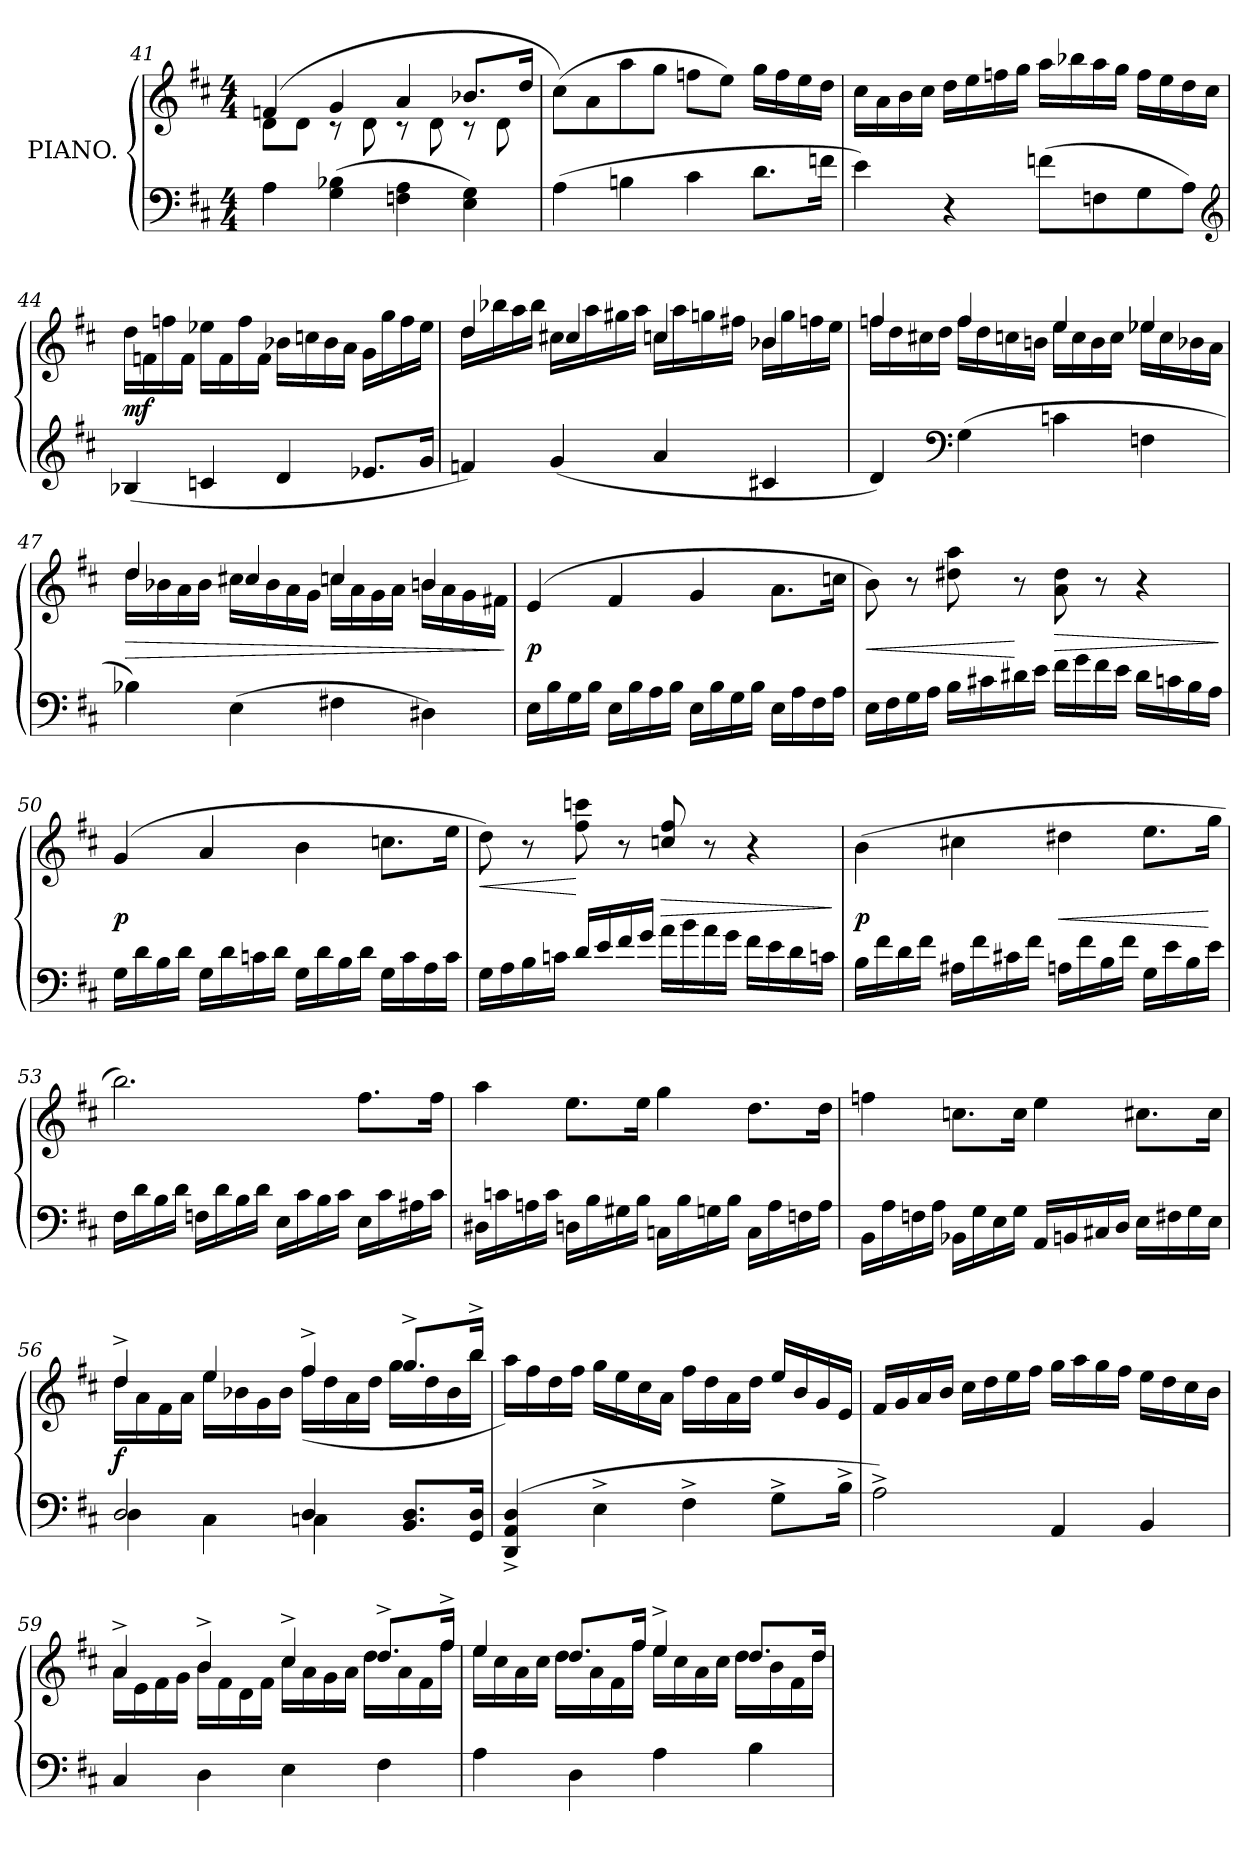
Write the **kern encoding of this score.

**kern	**kern	**dynam
*part1	*part1	*part1
*staff2	*staff1	*staff1/2
*I"PIANO.	*	*
*clefF4	*clefG2	*
*k[f#c#]	*k[f#c#]	*
*b:	*b:	*
*M4/4	*M4/4	*
=41	=41	=41
*	*^	*
4A\	(4fn/	8d\L	.
.	.	8d\J	.
(4G\ 4B-X\	4g/	8r	.
.	.	8d\	.
4Fn\ 4A\	4a/	8r	.
.	.	8d\	.
4E\ 4G\)	8.b-X/L	8r	.
.	.	8d\	.
.	16dd/Jk	.	.
*	*v	*v	*
=42	=42	=42
(4A\	(8cc#\L)	.
.	8a\	.
4Bn\	8aa\	.
.	8gg\J	.
4c#\	8ffn\L	.
.	8ee\J)	.
8.d\L	16gg\LL	.
.	16ff\	.
.	16ee\	.
16fn\Jk	16dd\JJ	.
=43	=43	=43
4e\)	16cc#\LL	.
.	16a\	.
.	16b\	.
.	16cc#\JJ	.
4r	16dd\LL	.
.	16ee\	.
.	16ffn\	.
.	16gg\JJ	.
(8fn\L	16aa\LL	.
.	16bb-X\	.
8Fn\	16aa\	.
.	16gg\JJ	.
8G\	16ff\LL	.
.	16ee\	.
8A\J)	16dd\	.
.	16cc#\JJ	.
*clefG2	*	*
=44	=44	=44
(>4B-X/	16dd\LL	mf
.	16fn\	.
.	16ffn\	.
.	16f\JJ	.
4cn/	16ee-X\LL	.
.	16f\	.
.	16ff\	.
.	16f\JJ	.
4d/	16b-X\LL	.
.	16ccn\	.
.	16b-\	.
.	16a\JJ	.
8.e-X/L	16g\LL	.
.	16gg\	.
.	16ff\	.
16g/Jk	16ee-\JJ	.
=45	=45	=45
*	*^	*
4fn/)	16dd\LL	4dd/	.
.	16bb-X\	.	.
.	16aa\	.	.
.	16bb-\JJ	.	.
(>4g/	16cc#X\LL	4cc#/	.
.	16aa\	.	.
.	16gg#X\	.	.
.	16aa\JJ	.	.
4a/	16ccn\LL	4cc/	.
.	16aa\	.	.
.	16ggn\	.	.
.	16ff#X\JJ	.	.
4c#X/	16b-X\LL	4b-X/	.
.	16gg\	.	.
.	16ffn\	.	.
.	16ee\JJ	.	.
=46	=46	=46	=46
4d/)	16ffn\LL	4ff/	.
.	16dd\	.	.
.	16cc#X\	.	.
.	16dd\JJ	.	.
*clefF4	*	*	*
(4G\	16ff\LL	4ff/	.
.	16dd\	.	.
.	16ccn\	.	.
.	16bn\JJ	.	.
4cn\	16ee\LL	4ee/	.
.	16cc\	.	.
.	16b\	.	.
.	16cc\JJ	.	.
4Fn\	16ee-X\LL	4ee-X/	.
.	16cc\	.	.
.	16b-X\	.	.
.	16a\JJ	.	.
=47	=47	=47	=47
4B-X\)	16dd\LL	4dd/	>
.	16b-X\	.	.
.	16a\	.	.
.	16b-\JJ	.	.
(4E\	16cc#X\LL	4cc#/	.
.	16b-\	.	.
.	16a\	.	.
.	16g\JJ	.	.
4F#X\	16ccn\LL	4cc/	.
.	16a\	.	.
.	16g\	.	.
.	16a\JJ	.	.
4D#X\)	16bn\LL	4b/	.
.	16a\	.	.
.	16g\	.	.
.	16f#X\JJ	.	.
*	*v	*v	*
.	.	]
=48	=48	=48
16E\LL	(4e/	p
16B\	.	.
16G\	.	.
16B\JJ	.	.
16E\LL	4f#/	.
16B\	.	.
16A\	.	.
16B\JJ	.	.
16E\LL	4g/	.
16B\	.	.
16G\	.	.
16B\JJ	.	.
16E\LL	8.a\L	.
16A\	.	.
16F#\	.	.
16A\JJ	16ccn\Jk	.
=49	=49	=49
16E\LL	8b\)	<
16F#\	.	.
16G\	8r	.
16A\JJ	.	.
16B\LL	8dd#X\ 8aa\	.
16c#X\	.	.
16d#X\	8r	[
16e\JJ	.	.
16f#\LL	8a\ 8dd#\	>
16g\	.	.
16f#\	8r	.
16e\JJ	.	.
16d#\LL	4r	.
16cn\	.	.
16B\	.	.
16A\JJ	.	.
.	.	]
=50	=50	=50
16G\LL	(4g/	p
16d\	.	.
16B\	.	.
16d\JJ	.	.
16G\LL	4a/	.
16d\	.	.
16cn\	.	.
16d\JJ	.	.
16G\LL	4b\	.
16d\	.	.
16B\	.	.
16d\JJ	.	.
16G\LL	8.ccn\L	.
16c\	.	.
16A\	.	.
16c\JJ	16ee\Jk	.
=51	=51	=51
16G\LL	8dd\)	<
16A\	.	.
16B\	8r	.
16cn\JJ	.	.
16d/LL	8ff#\ 8cccn\	[
16e/	.	.
16f#\	8r	.
16g\JJ	.	.
16a\LL	8ccn/ 8ff#/	>
16b\	.	.
16a\	8r	.
16g\JJ	.	.
16f#\LL	4r	.
16e\	.	.
16d\	.	.
16cn\JJ	.	.
.	.	]
=52	=52	=52
16B\LL	(4b\	p
16f#\	.	.
16d\	.	.
16f#\JJ	.	.
16A#X\LL	4cc#X\	.
16f#\	.	.
16c#X\	.	.
16f#\JJ	.	.
16An\LL	4dd#X\	<
16f#\	.	.
16B\	.	.
16f#\JJ	.	.
16G\LL	8.ee\L	.
16e\	.	.
16B\	.	.
16e\JJ	16gg\Jk	[
=53	=53	=53
16F#\LL	2.bb\)	.
16d\	.	.
16B\	.	.
16d\JJ	.	.
16Fn\LL	.	.
16d\	.	.
16B\	.	.
16d\JJ	.	.
16E\LL	.	.
16c#\	.	.
16B\	.	.
16c#\JJ	.	.
16E\LL	8.ff#\L	.
16c#\	.	.
16A#X\	.	.
16c#\JJ	16ff#\Jk	.
=54	=54	=54
16D#X\LL	4aa\	.
16cn\	.	.
16An\	.	.
16c\JJ	.	.
16Dn\LL	8.ee\L	.
16B\	.	.
16G#X\	.	.
16B\JJ	16ee\Jk	.
16Cn\LL	4gg\	.
16B\	.	.
16Gn\	.	.
16B\JJ	.	.
16C\LL	8.dd\L	.
16A\	.	.
16Fn\	.	.
16A\JJ	16dd\Jk	.
=55	=55	=55
16BB\LL	4ffn\	.
16A\	.	.
16Fn\	.	.
16A\JJ	.	.
16BB-X\LL	8.ccn\L	.
16G\	.	.
16E\	.	.
16G\JJ	16cc\Jk	.
16AA/LL	4ee\	.
16BBn/	.	.
16C#X/	.	.
16D/JJ	.	.
16E\LL	8.cc#X\L	.
16F#X\	.	.
16G\	.	.
16E\JJ	16cc#\Jk	.
=56	=56	=56
*^	*^	*
2D/	4D\	4dd^/	16dd\LL	f
.	.	.	16a\	.
.	.	.	16f#\	.
.	.	.	16a\JJ	.
.	4C#\	4ee/	16ee\LL	.
.	.	.	16b-X\	.
.	.	.	16g\	.
.	.	.	16b-\JJ	.
4D/	4Cn\	4ff#^/	(>16ff#\LL	.
.	.	.	16dd\	.
.	.	.	16a\	.
.	.	.	16dd\JJ	.
8.BB/ 8.D/L	4ryy	8.gg^/L	16gg\LL	.
.	.	.	16dd\	.
.	.	.	16b-\	.
16GG/ 16D/Jk	.	16bb^/Jk	16bb\JJ	.
*v	*v	*	*	*
*	*v	*v	*
=57	=57	=57
(4DD^>/ 4AA^>/ 4D^>/	16aa\LL)	.
.	16ff#\	.
.	16dd\	.
.	16ff#\JJ	.
4E^\	16gg\LL	.
.	16ee\	.
.	16cc#\	.
.	16a\JJ	.
4F#^\	16ff#\LL	.
.	16dd\	.
.	16a\	.
.	16dd\JJ	.
!LO:N:vis=8	!	!
8.G^\L	16ee/LL	.
.	16b/	.
.	16g/	.
16B^\Jk	16e/JJ	.
=58	=58	=58
2A^\)	16f#/LL	.
.	16g/	.
.	16a/	.
.	16b/JJ	.
.	16cc#\LL	.
.	16dd\	.
.	16ee\	.
.	16ff#\JJ	.
4AA/	16gg\LL	.
.	16aa\	.
.	16gg\	.
.	16ff#\JJ	.
4BB/	16ee\LL	.
.	16dd\	.
.	16cc#\	.
.	16b\JJ	.
=59	=59	=59
*	*^	*
4C#/	4a^/	16a\LL	.
.	.	16e\	.
.	.	16f#\	.
.	.	16g\JJ	.
4D\	4b^/	16b\LL	.
.	.	16f#\	.
.	.	16d\	.
.	.	16f#\JJ	.
4E\	4cc#^/	16cc#\LL	.
.	.	16a\	.
.	.	16g\	.
.	.	16a\JJ	.
4F#\	8.dd^/L	16dd\LL	.
.	.	16a\	.
.	.	16f#\	.
.	16ff#^/Jk	16ff#\JJ	.
=60	=60	=60	=60
4A\	4ee/	16ee\LL	.
.	.	16cc#\	.
.	.	16a\	.
.	.	16cc#\JJ	.
4D\	8.dd/L	16dd\LL	.
.	.	16a\	.
.	.	16f#\	.
.	16ff#/Jk	16ff#\JJ	.
4A\	4ee^/	16ee\LL	.
.	.	16cc#\	.
.	.	16a\	.
.	.	16cc#\JJ	.
4B\	8.dd/L	16dd\LL	.
.	.	16b\	.
.	.	16f#\	.
.	16dd/Jk	16dd\JJ	.
*	*v	*v	*
=	=	=
*-	*-	*-
